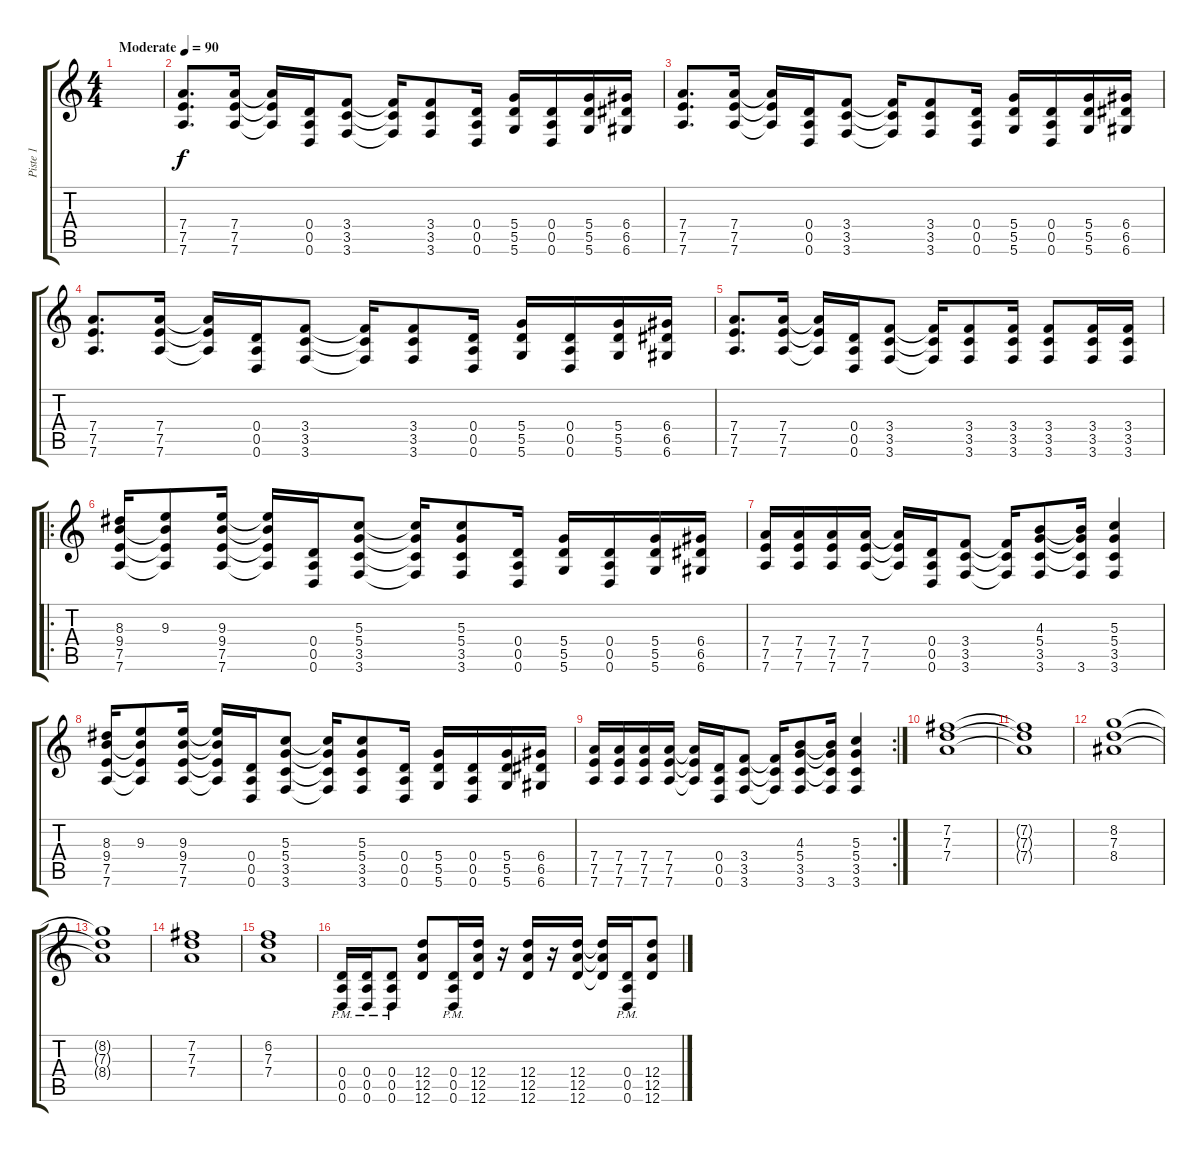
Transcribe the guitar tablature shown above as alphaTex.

\track ("Piste 1" "Piste 1") {instrument electricguitarjazz}
\staff {score tabs}
\tuning (E4 B3 G3 D3 A2 D2) {hide}
\ts (4 4)
\tempo (90 "Moderate")
\clef g2
\ks c
|
(7.4 7.5 7.6).8{d} (7.4 7.5 7.6).16 (7.4{t} 7.5{t} 7.6{t}).16 (0.4 0.5 0.6).16 (3.4 3.5 3.6).8 (3.4{t} 3.5{t} 3.6{t}).16 (3.4 3.5 3.6).8 (0.4 0.5 0.6).16 (5.4 5.5 5.6).16 (0.4 0.5 0.6).16 (5.4 5.5 5.6).16 (6.4 6.5 6.6).16 |
(7.4 7.5 7.6).8{d} (7.4 7.5 7.6).16 (7.4{t} 7.5{t} 7.6{t}).16 (0.4 0.5 0.6).16 (3.4 3.5 3.6).8 (3.4{t} 3.5{t} 3.6{t}).16 (3.4 3.5 3.6).8 (0.4 0.5 0.6).16 (5.4 5.5 5.6).16 (0.4 0.5 0.6).16 (5.4 5.5 5.6).16 (6.4 6.5 6.6).16 |
(7.4 7.5 7.6).8{d} (7.4 7.5 7.6).16 (7.4{t} 7.5{t} 7.6{t}).16 (0.4 0.5 0.6).16 (3.4 3.5 3.6).8 (3.4{t} 3.5{t} 3.6{t}).16 (3.4 3.5 3.6).8 (0.4 0.5 0.6).16 (5.4 5.5 5.6).16 (0.4 0.5 0.6).16 (5.4 5.5 5.6).16 (6.4 6.5 6.6).16 |
(7.4 7.5 7.6).8{d} (7.4 7.5 7.6).16 (7.4{t} 7.5{t} 7.6{t}).16 (0.4 0.5 0.6).16 (3.4 3.5 3.6).8 (3.4{t} 3.5{t} 3.6{t}).16 (3.4 3.5 3.6).8 (3.4 3.5 3.6).16 (3.4 3.5 3.6).8 (3.4 3.5 3.6).16 (3.4 3.5 3.6).16 |
\ro
(8.3 9.4 7.5 7.6).16{instrument overdrivenguitar} (9.3 9.4{t} 7.5{t} 7.6{t}).8 (9.3 9.4 7.5 7.6).16 (9.3{t} 9.4{t} 7.5{t} 7.6{t}).16 (0.4 0.5 0.6).16 (5.3 5.4 3.5 3.6).8 (5.3{t} 5.4{t} 3.5{t} 3.6{t}).16 (5.3 5.4 3.5 3.6).8 (0.4 0.5 0.6).16 (5.4 5.5 5.6).16 (0.4 0.5 0.6).16 (5.4 5.5 5.6).16 (6.4 6.5 6.6).16 |
(7.4 7.5 7.6).16 (7.4 7.5 7.6).16 (7.4 7.5 7.6).16 (7.4 7.5 7.6).16 (7.4{t} 7.5{t} 7.6{t}).16 (0.4 0.5 0.6).16 (3.4 3.5 3.6).8 (3.4{t} 3.5{t} 3.6{t}).16 (4.3 5.4 3.5 3.6).8 (4.3{t} 5.4{t} 3.5{t} 3.6).16 (5.3 5.4 3.5 3.6).4 |
(8.3 9.4 7.5 7.6).16{instrument overdrivenguitar} (9.3 9.4{t} 7.5{t} 7.6{t}).8 (9.3 9.4 7.5 7.6).16 (9.3{t} 9.4{t} 7.5{t} 7.6{t}).16 (0.4 0.5 0.6).16 (5.3 5.4 3.5 3.6).8 (5.3{t} 5.4{t} 3.5{t} 3.6{t}).16 (5.3 5.4 3.5 3.6).8 (0.4 0.5 0.6).16 (5.4 5.5 5.6).16 (0.4 0.5 0.6).16 (5.4 5.5 5.6).16 (6.4 6.5 6.6).16 |
\rc 2
(7.4 7.5 7.6).16 (7.4 7.5 7.6).16 (7.4 7.5 7.6).16 (7.4 7.5 7.6).16 (7.4{t} 7.5{t} 7.6{t}).16 (0.4 0.5 0.6).16 (3.4 3.5 3.6).8 (3.4{t} 3.5{t} 3.6{t}).16 (4.3 5.4 3.5 3.6).8 (4.3{t} 5.4{t} 3.5{t} 3.6).16 (5.3 5.4 3.5 3.6).4 |
(7.2 7.3 7.4).1 |
(7.2{t} 7.3{t} 7.4{t}).1 |
(8.2 7.3 8.4).1 |
(8.2{t} 7.3{t} 8.4{t}).1 |
(7.2 7.3 7.4).1 |
(6.2 7.3 7.4).1 |
(0.4{pm} 0.5{pm} 0.6{pm}).16 (0.4{pm} 0.5{pm} 0.6{pm}).16 (0.4{pm} 0.5{pm} 0.6{pm}).8 (12.4 12.5 12.6).8 (0.4{pm} 0.5{pm} 0.6{pm}).16 (12.4 12.5 12.6).16 r.16 (12.4 12.5 12.6).16 r.16 (12.4 12.5 12.6).16 (12.4{t} 12.5{t} 12.6{t}).16 (0.4{pm} 0.5{pm} 0.6{pm}).16 (12.4 12.5 12.6).8
